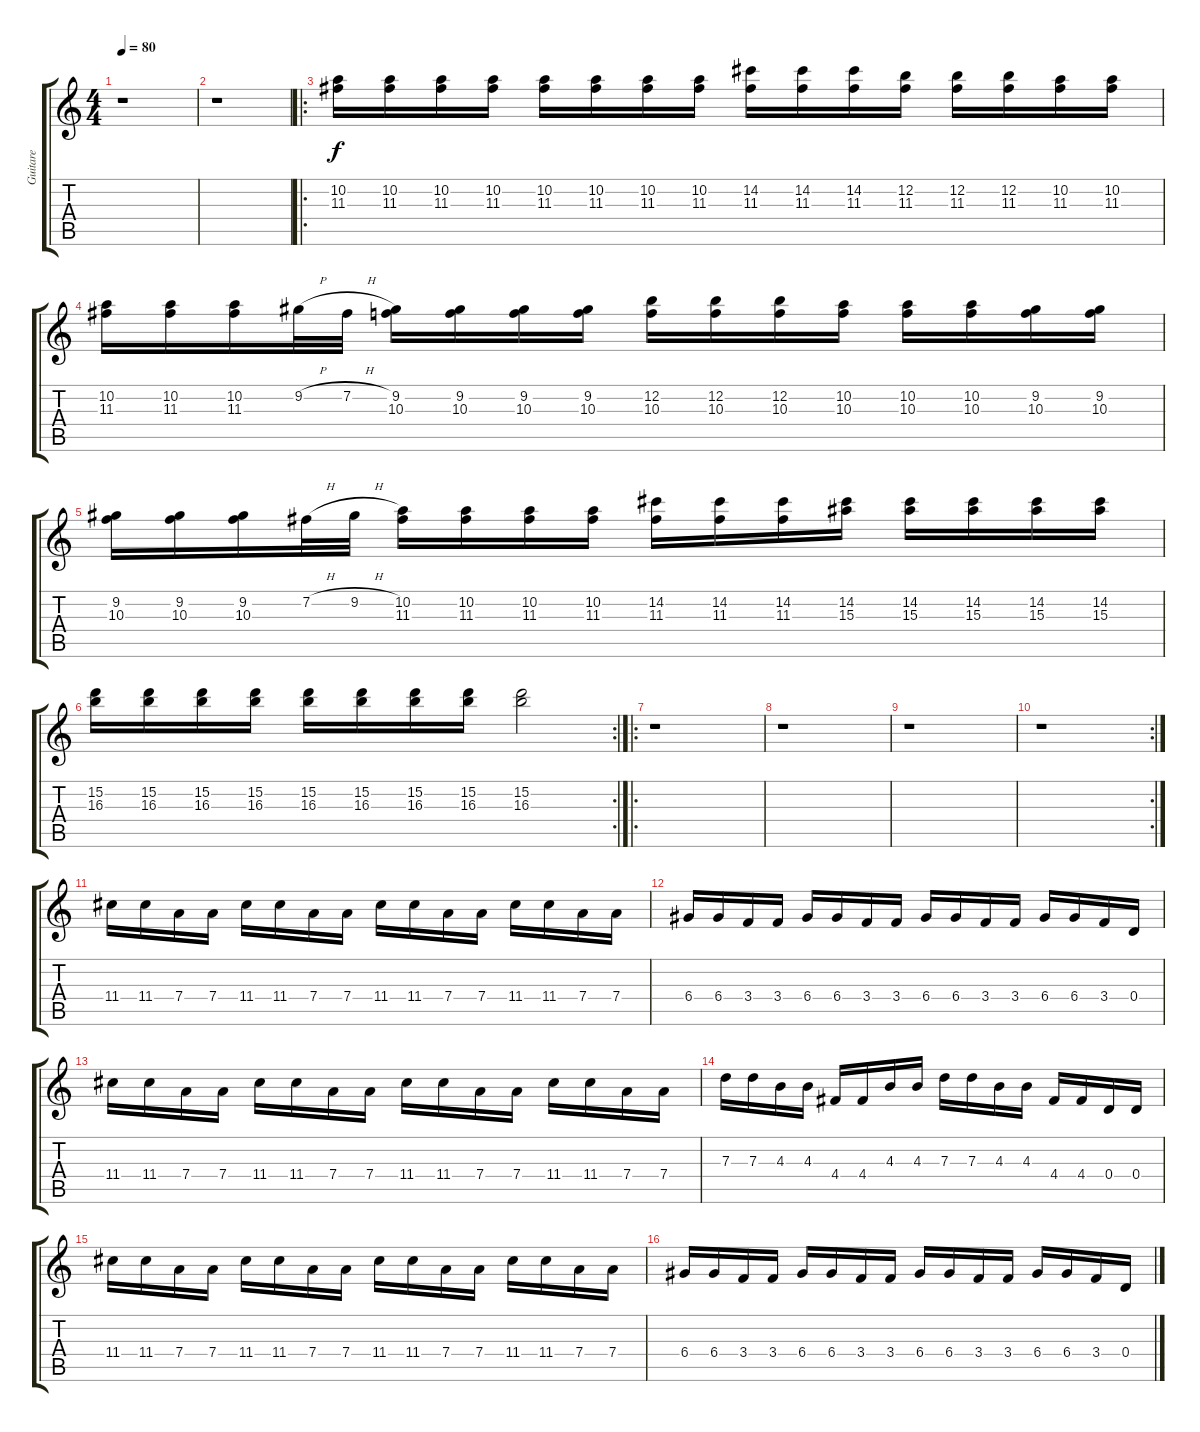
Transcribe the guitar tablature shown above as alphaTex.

\track ("Guitare" "Guitare") {instrument overdrivenguitar}
\staff {score tabs}
\tuning (E4 B3 G3 D3 A2 E2) {hide}
\ts (4 4)
\tempo 80
\clef g2
\ks c
r.1{dy f instrument overdrivenguitar} |
r.1 |
\ro
(10.2 11.3).16 (10.2 11.3).16 (10.2 11.3).16 (10.2 11.3).16 (10.2 11.3).16 (10.2 11.3).16 (10.2 11.3).16 (10.2 11.3).16 (14.2 11.3).16 (14.2 11.3).16 (14.2 11.3).16 (12.2 11.3).16 (12.2 11.3).16 (12.2 11.3).16 (10.2 11.3).16 (10.2 11.3).16 |
(10.2 11.3).16 (10.2 11.3).16 (10.2 11.3).16 9.2{h}.32 7.2{h}.32 (9.2 10.3).16 (9.2 10.3).16 (9.2 10.3).16 (9.2 10.3).16 (12.2 10.3).16 (12.2 10.3).16 (12.2 10.3).16 (10.2 10.3).16 (10.2 10.3).16 (10.2 10.3).16 (9.2 10.3).16 (9.2 10.3).16 |
(9.2 10.3).16 (9.2 10.3).16 (9.2 10.3).16 7.2{h}.32 9.2{h}.32 (10.2 11.3).16 (10.2 11.3).16 (10.2 11.3).16 (10.2 11.3).16 (14.2 11.3).16 (14.2 11.3).16 (14.2 11.3).16 (14.2 15.3).16 (14.2 15.3).16 (14.2 15.3).16 (14.2 15.3).16 (14.2 15.3).16 |
\rc 2
(15.2 16.3).16 (15.2 16.3).16 (15.2 16.3).16 (15.2 16.3).16 (15.2 16.3).16 (15.2 16.3).16 (15.2 16.3).16 (15.2 16.3).16 (15.2 16.3).2 |
\ro
r.1 |
r.1 |
r.1 |
\rc 2
r.1 |
11.4.16{volume 14 instrument electricguitarmuted} 11.4.16 7.4.16 7.4.16 11.4.16 11.4.16 7.4.16 7.4.16 11.4.16 11.4.16 7.4.16 7.4.16 11.4.16 11.4.16 7.4.16 7.4.16 |
6.4.16 6.4.16 3.4.16 3.4.16 6.4.16 6.4.16 3.4.16 3.4.16 6.4.16 6.4.16 3.4.16 3.4.16 6.4.16 6.4.16 3.4.16 0.4.16 |
11.4.16 11.4.16 7.4.16 7.4.16 11.4.16 11.4.16 7.4.16 7.4.16 11.4.16 11.4.16 7.4.16 7.4.16 11.4.16 11.4.16 7.4.16 7.4.16 |
7.3.16 7.3.16 4.3.16 4.3.16 4.4.16 4.4.16 4.3.16 4.3.16 7.3.16 7.3.16 4.3.16 4.3.16 4.4.16 4.4.16 0.4.16 0.4.16 |
11.4.16 11.4.16 7.4.16 7.4.16 11.4.16 11.4.16 7.4.16 7.4.16 11.4.16 11.4.16 7.4.16 7.4.16 11.4.16 11.4.16 7.4.16 7.4.16 |
6.4.16 6.4.16 3.4.16 3.4.16 6.4.16 6.4.16 3.4.16 3.4.16 6.4.16 6.4.16 3.4.16 3.4.16 6.4.16 6.4.16 3.4.16 0.4.16
